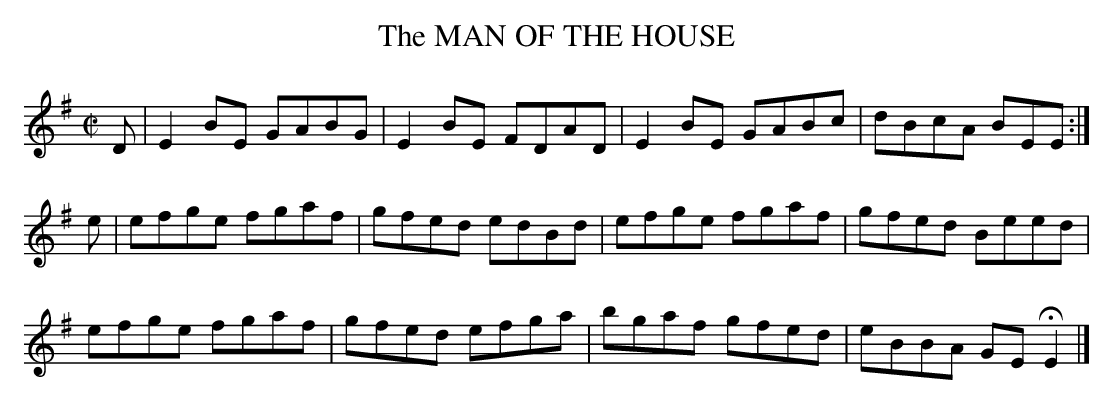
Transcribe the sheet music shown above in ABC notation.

X:1
T:MAN OF THE HOUSE, The
M:C|
L:1/8
K:Em
D|E2BE GABG|E2BE FDAD|E2BE GABc|dBcA BEE:|
e|efge fgaf|gfed edBd|efge fgaf|gfed Beed|
efge fgaf|gfed efga|bgaf gfed|eBBA GEHE2 |]
